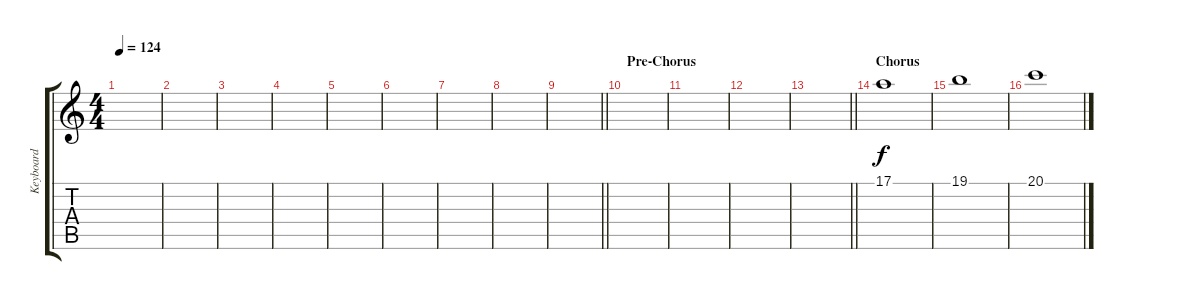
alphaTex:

\track ("Keyboard" "Keyboard") {instrument pad2warm}
\staff {score tabs}
\tuning (E4 B3 G3 D3 A2 D2) {hide}
\ts (4 4)
\tempo 124
\clef g2
\ks c
|
|
|
|
|
|
|
|
\barLineRight lightlight
|
\section ("" "Pre-Chorus")
|
|
|
\barLineRight lightlight
|
\section ("" "Chorus")
17.1.1 |
19.1.1 |
20.1.1
